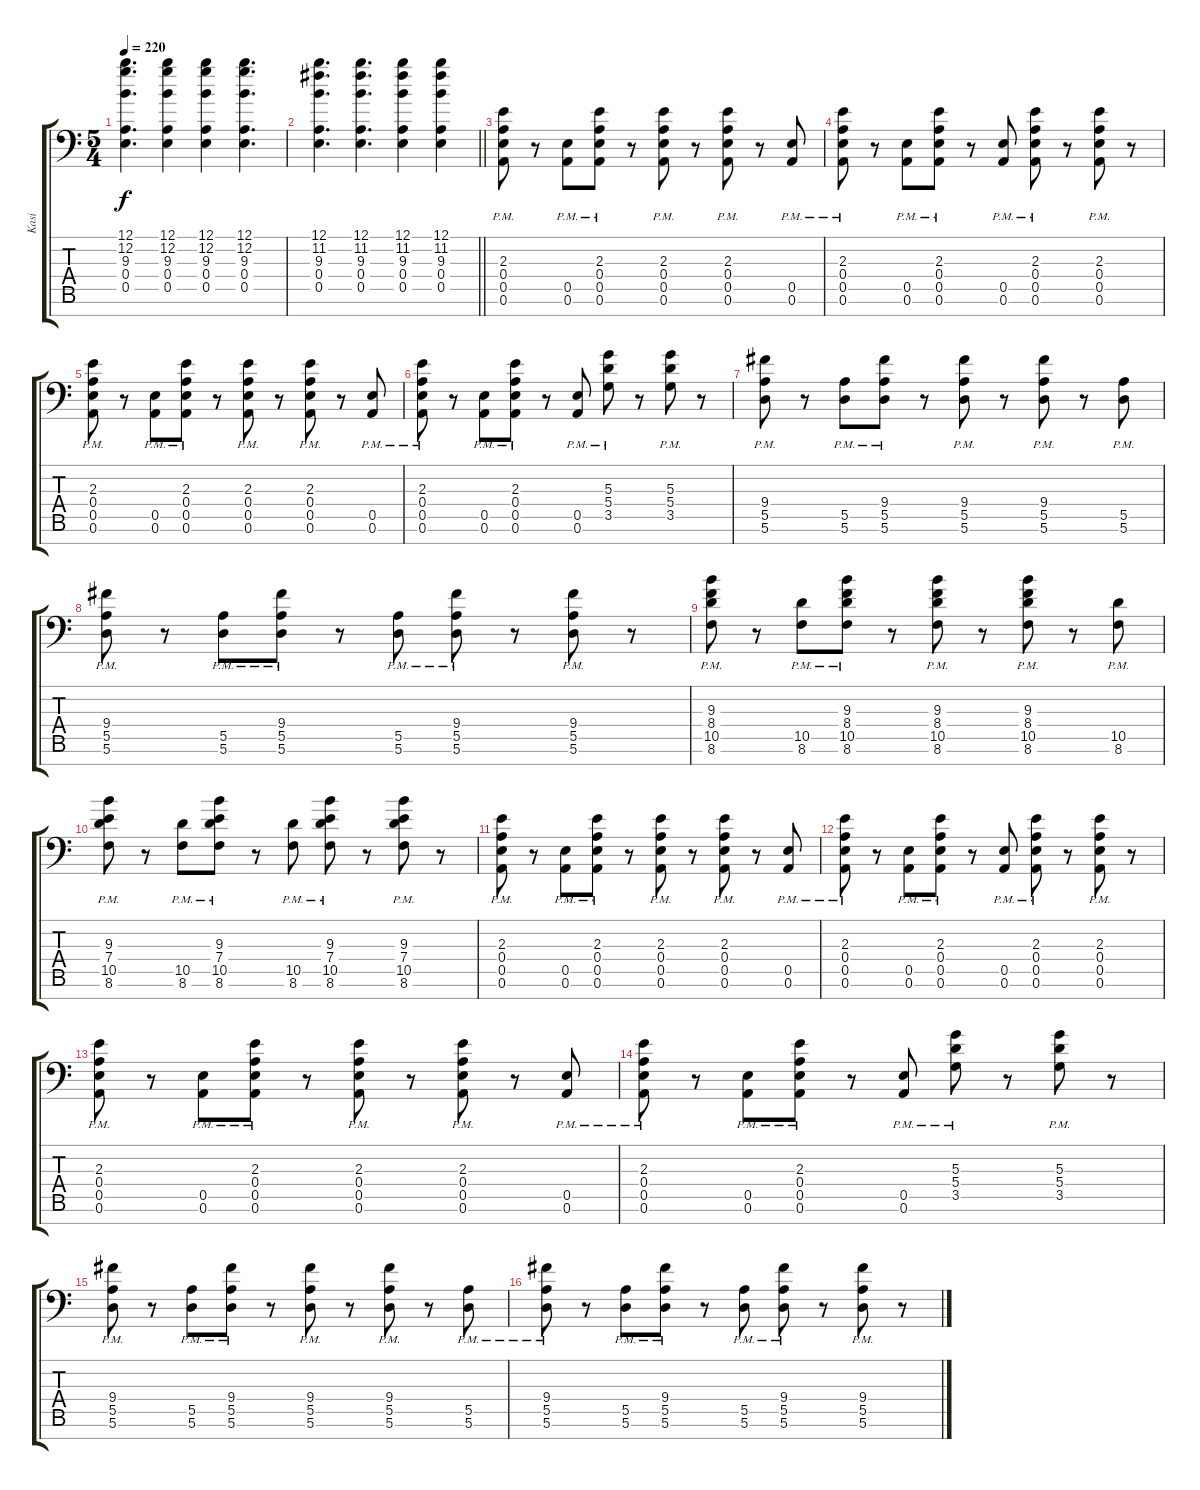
\track ("Kasi" "Kasi") {instrument overdrivenguitar}
\staff {score tabs}
\tuning (B3 G3 D3 A2 E2 A1 E1) {hide}
\ts (5 4)
\tempo 220
\clef f4
\ks c
(12.1 12.2 9.3 0.4 0.5).4{d dy f} (12.1 12.2 9.3 0.4 0.5).4 (12.1 12.2 9.3 0.4 0.5).4 (12.1 12.2 9.3 0.4 0.5).4{d} |
\barLineRight lightlight
(12.1 11.2 9.3 0.4 0.5).4{d} (12.1 11.2 9.3 0.4 0.5).4{d} (12.1 11.2 9.3 0.4 0.5).4 (12.1 11.2 9.3 0.4 0.5).4 |
(2.3{pm} 0.4{pm} 0.5{pm} 0.6{pm}).8 r.8 (0.5{pm} 0.6{pm}).8 (2.3{pm} 0.4{pm} 0.5{pm} 0.6{pm}).8 r.8 (2.3{pm} 0.4{pm} 0.5{pm} 0.6{pm}).8 r.8 (2.3{pm} 0.4{pm} 0.5{pm} 0.6{pm}).8 r.8 (0.5{pm} 0.6{pm}).8 |
(2.3{pm} 0.4{pm} 0.5{pm} 0.6{pm}).8 r.8 (0.5{pm} 0.6{pm}).8 (2.3{pm} 0.4{pm} 0.5{pm} 0.6{pm}).8 r.8 (0.5{pm} 0.6{pm}).8 (2.3{pm} 0.4{pm} 0.5{pm} 0.6{pm}).8 r.8 (2.3{pm} 0.4{pm} 0.5{pm} 0.6{pm}).8 r.8 |
(2.3{pm} 0.4{pm} 0.5{pm} 0.6{pm}).8 r.8 (0.5{pm} 0.6{pm}).8 (2.3{pm} 0.4{pm} 0.5{pm} 0.6{pm}).8 r.8 (2.3{pm} 0.4{pm} 0.5{pm} 0.6{pm}).8 r.8 (2.3{pm} 0.4{pm} 0.5{pm} 0.6{pm}).8 r.8 (0.5{pm} 0.6{pm}).8 |
(2.3{pm} 0.4{pm} 0.5{pm} 0.6{pm}).8 r.8 (0.5{pm} 0.6{pm}).8 (2.3{pm} 0.4{pm} 0.5{pm} 0.6{pm}).8 r.8 (0.5{pm} 0.6{pm}).8 (5.3{pm} 5.4 3.5{pm}).8 r.8 (5.3{pm} 5.4 3.5{pm}).8 r.8 |
(9.4 5.5{pm} 5.6{pm}).8 r.8 (5.5{pm} 5.6{pm}).8 (9.4 5.5{pm} 5.6{pm}).8 r.8 (9.4 5.5{pm} 5.6{pm}).8 r.8 (9.4 5.5{pm} 5.6{pm}).8 r.8 (5.5{pm} 5.6{pm}).8 |
(9.4 5.5{pm} 5.6{pm}).8 r.8 (5.5{pm} 5.6{pm}).8 (9.4 5.5{pm} 5.6{pm}).8 r.8 (5.5{pm} 5.6{pm}).8 (9.4 5.5{pm} 5.6{pm}).8 r.8 (9.4 5.5{pm} 5.6{pm}).8 r.8 |
(9.3 8.4{pm} 10.5{pm} 8.6{pm}).8 r.8 (10.5{pm} 8.6{pm}).8 (9.3 8.4{pm} 10.5{pm} 8.6{pm}).8 r.8 (9.3 8.4{pm} 10.5{pm} 8.6{pm}).8 r.8 (9.3 8.4{pm} 10.5{pm} 8.6{pm}).8 r.8 (10.5{pm} 8.6{pm}).8 |
(9.3 7.4{pm} 10.5{pm} 8.6{pm}).8 r.8 (10.5{pm} 8.6{pm}).8 (9.3 7.4{pm} 10.5{pm} 8.6{pm}).8 r.8 (10.5{pm} 8.6{pm}).8 (9.3 7.4{pm} 10.5{pm} 8.6{pm}).8 r.8 (9.3 7.4{pm} 10.5{pm} 8.6{pm}).8 r.8 |
(2.3{pm} 0.4{pm} 0.5{pm} 0.6{pm}).8 r.8 (0.5{pm} 0.6{pm}).8 (2.3{pm} 0.4{pm} 0.5{pm} 0.6{pm}).8 r.8 (2.3{pm} 0.4{pm} 0.5{pm} 0.6{pm}).8 r.8 (2.3{pm} 0.4{pm} 0.5{pm} 0.6{pm}).8 r.8 (0.5{pm} 0.6{pm}).8 |
(2.3{pm} 0.4{pm} 0.5{pm} 0.6{pm}).8 r.8 (0.5{pm} 0.6{pm}).8 (2.3{pm} 0.4{pm} 0.5{pm} 0.6{pm}).8 r.8 (0.5{pm} 0.6{pm}).8 (2.3{pm} 0.4{pm} 0.5{pm} 0.6{pm}).8 r.8 (2.3{pm} 0.4{pm} 0.5{pm} 0.6{pm}).8 r.8 |
(2.3{pm} 0.4{pm} 0.5{pm} 0.6{pm}).8 r.8 (0.5{pm} 0.6{pm}).8 (2.3{pm} 0.4{pm} 0.5{pm} 0.6{pm}).8 r.8 (2.3{pm} 0.4{pm} 0.5{pm} 0.6{pm}).8 r.8 (2.3{pm} 0.4{pm} 0.5{pm} 0.6{pm}).8 r.8 (0.5{pm} 0.6{pm}).8 |
(2.3{pm} 0.4{pm} 0.5{pm} 0.6{pm}).8 r.8 (0.5{pm} 0.6{pm}).8 (2.3{pm} 0.4{pm} 0.5{pm} 0.6{pm}).8 r.8 (0.5{pm} 0.6{pm}).8 (5.3{pm} 5.4 3.5{pm}).8 r.8 (5.3{pm} 5.4 3.5{pm}).8 r.8 |
(9.4 5.5{pm} 5.6{pm}).8 r.8 (5.5{pm} 5.6{pm}).8 (9.4 5.5{pm} 5.6{pm}).8 r.8 (9.4 5.5{pm} 5.6{pm}).8 r.8 (9.4 5.5{pm} 5.6{pm}).8 r.8 (5.5{pm} 5.6{pm}).8 |
(9.4 5.5{pm} 5.6{pm}).8 r.8 (5.5{pm} 5.6{pm}).8 (9.4 5.5{pm} 5.6{pm}).8 r.8 (5.5{pm} 5.6{pm}).8 (9.4 5.5{pm} 5.6{pm}).8 r.8 (9.4 5.5{pm} 5.6{pm}).8 r.8
